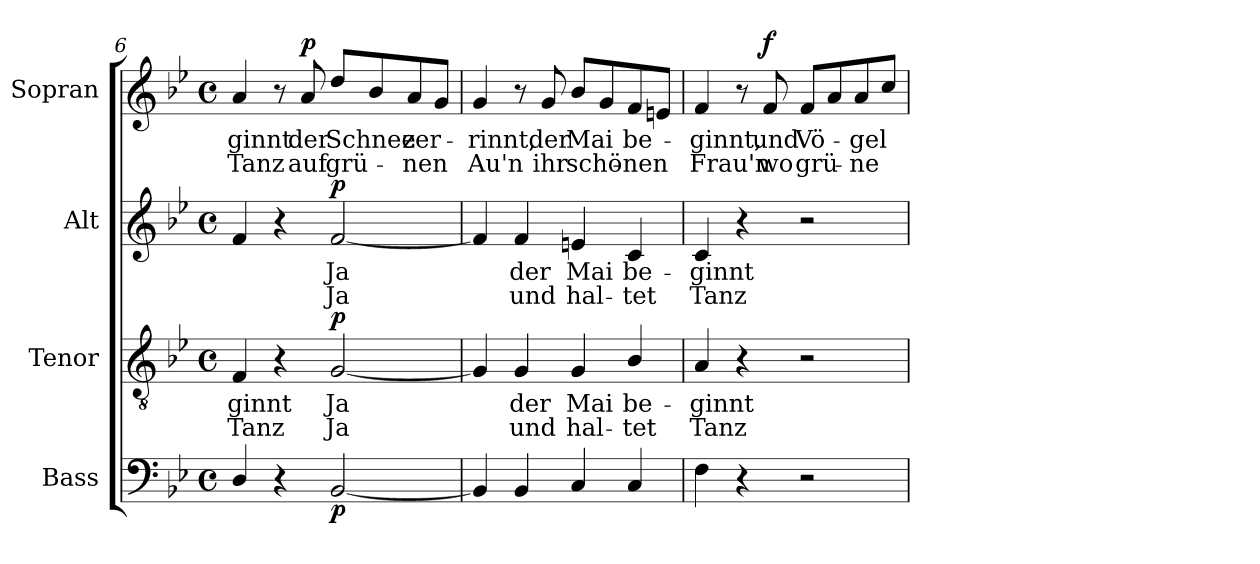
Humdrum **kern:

**kern	**dynam	**kern	**text	**text	**dynam	**kern	**text	**text	**dynam	**kern	**text	**text	**dynam
*part4	*part4	*part3	*part3	*part3	*part3	*part2	*part2	*part2	*part2	*part1	*part1	*part1	*part1
*staff4	*staff4	*staff3	*staff3	*staff3	*staff3	*staff2	*staff2	*staff2	*staff2	*staff1	*staff1	*staff1	*staff1
*I"Bass	*	*I"Tenor	*	*	*	*I"Alt	*	*	*	*I"Sopran	*	*	*
*I'B.	*	*I'T.	*	*	*	*I'A.	*	*	*	*I'S.	*	*	*
!!LO:LB:g=z
*clefF4	*	*clefGv2	*	*	*	*clefG2	*	*	*	*clefG2	*	*	*
*	*	*ITrd7c12	*	*	*	*	*	*	*	*	*	*	*
*k[b-e-]	*	*k[b-e-]	*	*	*	*k[b-e-]	*	*	*	*k[b-e-]	*	*	*
*B-:	*	*B-:	*	*	*	*B-:	*	*	*	*B-:	*	*	*
*M4/4	*	*M4/4	*	*	*	*M4/4	*	*	*	*M4/4	*	*	*
*met(c)	*	*met(c)	*	*	*	*met(c)	*	*	*	*met(c)	*	*	*
=6	=6	=6	=6	=6	=6	=6	=6	=6	=6	=6	=6	=6	=6
!	!	!	!LO:LY:b:color=#000000	!LO:LY:b:color=#000000	!	!	!	!	!	!	!	!	!
!	!	!	!	!	!	!	!	!	!	!	!LO:LY:b:color=#000000	!LO:LY:b:color=#000000	!
4Di/	.	4FFi/	-ginnt	Tanz	.	4fi/	.	.	.	4ai/	-ginnt	Tanz	.
4r	.	4r	.	.	.	4r	.	.	.	8r	.	.	.
!	!	!	!	!	!	!	!	!	!	!	!LO:LY:b:color=#000000	!LO:LY:b:color=#000000	!
.	.	.	.	.	.	.	.	.	.	8ai/	der	auf	p
!	!	!	!LO:LY:b:color=#000000	!LO:LY:b:color=#000000	!	!	!	!	!	!	!	!	!
!	!	!	!	!	!	!	!LO:LY:b:color=#000000	!LO:LY:b:color=#000000	!	!	!	!	!
!	!	!	!	!	!	!	!	!	!	!	!LO:LY:b:color=#000000	!LO:LY:b:color=#000000	!
[2BB-i/	p	[2GGi/	Ja	Ja	p	[2fi/	Ja	Ja	p	8ddi/L	Schnee	grü-	.
.	.	.	.	.	.	.	.	.	.	8b-i/	.	.	.
!	!	!	!	!	!	!	!	!	!	!	!LO:LY:b:color=#000000	!LO:LY:b:color=#000000	!
.	.	.	.	.	.	.	.	.	.	8ai/	zer-	-nen	.
.	.	.	.	.	.	.	.	.	.	8gi/J	.	.	.
=7	=7	=7	=7	=7	=7	=7	=7	=7	=7	=7	=7	=7	=7
!	!	!	!	!	!	!	!	!	!	!	!LO:LY:b:color=#000000	!LO:LY:b:color=#000000	!
4BB-i/]	.	4GGi/]	.	.	.	4fi/]	.	.	.	4gi/	-rinnt,	Au'n	.
!	!	!	!LO:LY:b:color=#000000	!LO:LY:b:color=#000000	!	!	!	!	!	!	!	!	!
!	!	!	!	!	!	!	!LO:LY:b:color=#000000	!LO:LY:b:color=#000000	!	!	!	!	!
4BB-i/	.	4GGi/	der	und	.	4fi/	der	und	.	8r	.	.	.
!	!	!	!	!	!	!	!	!	!	!	!LO:LY:b:color=#000000	!LO:LY:b:color=#000000	!
.	.	.	.	.	.	.	.	.	.	8gi/	der	ihr	.
!	!	!	!LO:LY:b:color=#000000	!LO:LY:b:color=#000000	!	!	!	!	!	!	!	!	!
!	!	!	!	!	!	!	!LO:LY:b:color=#000000	!LO:LY:b:color=#000000	!	!	!	!	!
!	!	!	!	!	!	!	!	!	!	!	!LO:LY:b:color=#000000	!LO:LY:b:color=#000000	!
4Ci/	.	4GGi/	Mai	hal-	.	4eni/	Mai	hal-	.	8b-i/L	Mai	schö-	.
.	.	.	.	.	.	.	.	.	.	8gi/	.	.	.
!	!	!	!LO:LY:b:color=#000000	!LO:LY:b:color=#000000	!	!	!	!	!	!	!	!	!
!	!	!	!	!	!	!	!LO:LY:b:color=#000000	!LO:LY:b:color=#000000	!	!	!	!	!
!	!	!	!	!	!	!	!	!	!	!	!LO:LY:b:color=#000000	!LO:LY:b:color=#000000	!
4Ci/	.	4BB-i/	be-	-tet	.	4ci/	be-	-tet	.	8fi/	be-	-nen	.
.	.	.	.	.	.	.	.	.	.	8eni/J	.	.	.
=8	=8	=8	=8	=8	=8	=8	=8	=8	=8	=8	=8	=8	=8
!	!	!	!LO:LY:b:color=#000000	!LO:LY:b:color=#000000	!	!	!	!	!	!	!	!	!
!	!	!	!	!	!	!	!LO:LY:b:color=#000000	!LO:LY:b:color=#000000	!	!	!	!	!
!	!	!	!	!	!	!	!	!	!	!	!LO:LY:b:color=#000000	!LO:LY:b:color=#000000	!
4Fi\	.	4AAi/	-ginnt	Tanz	.	4ci/	-ginnt	Tanz	.	4fi/	-ginnt,	Frau'n	.
4r	.	4r	.	.	.	4r	.	.	.	8r	.	.	.
!	!	!	!	!	!	!	!	!	!	!	!LO:LY:b:color=#000000	!LO:LY:b:color=#000000	!
.	.	.	.	.	.	.	.	.	.	8fi/	und	wo	f
!	!	!	!	!	!	!	!	!	!	!	!LO:LY:b:color=#000000	!LO:LY:b:color=#000000	!
2r	.	2r	.	.	.	2r	.	.	.	8fi/L	Vö-	grü-	.
.	.	.	.	.	.	.	.	.	.	8ai/	.	.	.
!	!	!	!	!	!	!	!	!	!	!	!LO:LY:b:color=#000000	!LO:LY:b:color=#000000	!
.	.	.	.	.	.	.	.	.	.	8ai/	-gel	-ne	.
.	.	.	.	.	.	.	.	.	.	8cci/J	.	.	.
=	=	=	=	=	=	=	=	=	=	=	=	=	=
*-	*-	*-	*-	*-	*-	*-	*-	*-	*-	*-	*-	*-	*-
